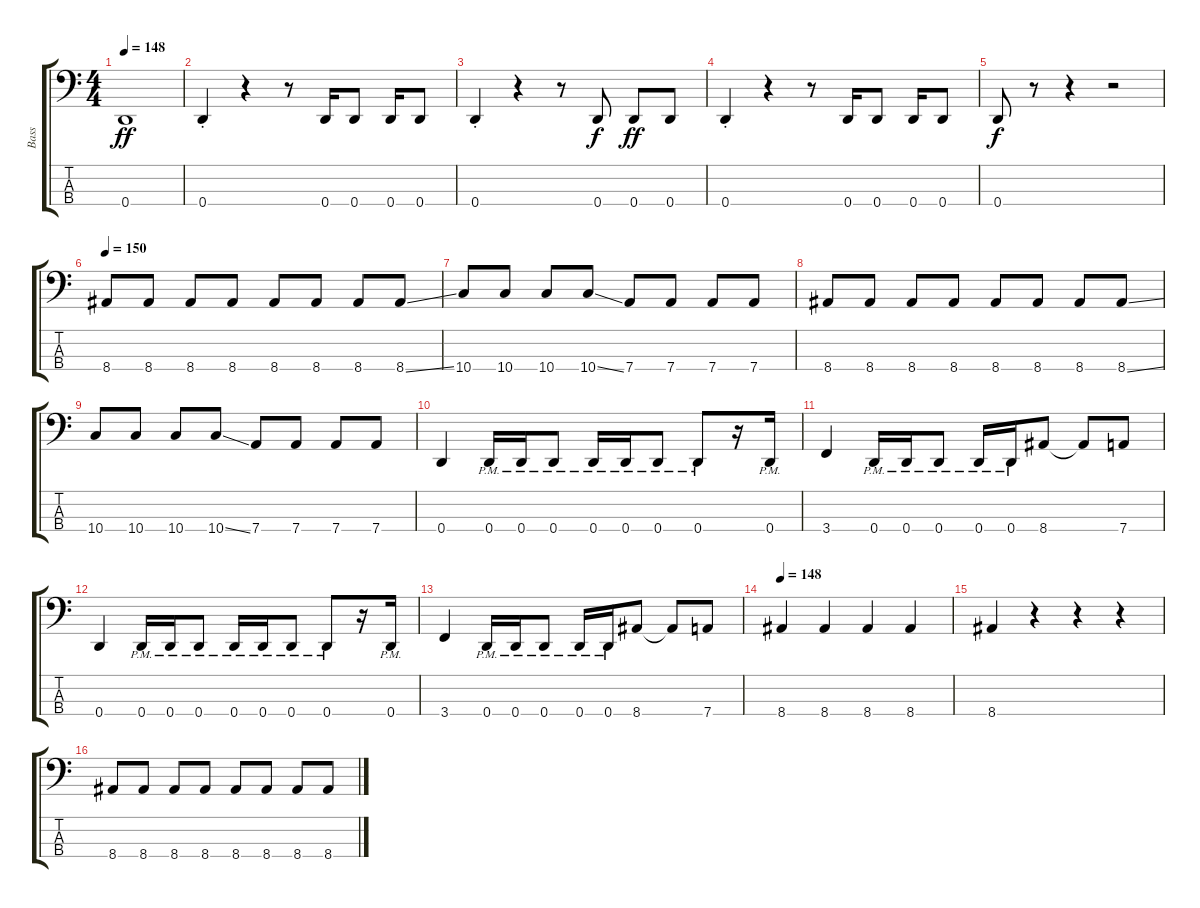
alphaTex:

\track ("Bass" "Bass") {instrument electricbassfinger}
\staff {score tabs}
\tuning (G2 D2 A1 D1) {hide}
\ts (4 4)
\tempo 148
\clef f4
\ks c
0.4.1{dy ff} |
0.4{st}.4 r.4 r.8 0.4.16 0.4.8 0.4.16 0.4.8 |
0.4{st}.4 r.4 r.8 0.4.8{dy f} 0.4.8{dy ff} 0.4.8 |
0.4{st}.4 r.4 r.8 0.4.16 0.4.8 0.4.16 0.4.8 |
0.4.8{dy f} r.8 r.4 r.2 |
\tempo 150
8.4.8 8.4.8 8.4.8 8.4.8 8.4.8 8.4.8 8.4.8 8.4{ss}.8 |
10.4.8 10.4.8 10.4.8 10.4{ss}.8 7.4.8 7.4.8 7.4.8 7.4.8 |
8.4.8 8.4.8 8.4.8 8.4.8 8.4.8 8.4.8 8.4.8 8.4{ss}.8 |
10.4.8 10.4.8 10.4.8 10.4{ss}.8 7.4.8 7.4.8 7.4.8 7.4.8 |
0.4.4 0.4{pm}.16 0.4{pm}.16 0.4{pm}.8 0.4{pm}.16 0.4{pm}.16 0.4{pm}.8 0.4{pm}.8 r.16 0.4{pm}.16 |
3.4.4 0.4{pm}.16 0.4{pm}.16 0.4{pm}.8 0.4{pm}.16 0.4{pm}.16 8.4.8 8.4{t}.8 7.4.8 |
0.4.4 0.4{pm}.16 0.4{pm}.16 0.4{pm}.8 0.4{pm}.16 0.4{pm}.16 0.4{pm}.8 0.4{pm}.8 r.16 0.4{pm}.16 |
3.4.4 0.4{pm}.16 0.4{pm}.16 0.4{pm}.8 0.4{pm}.16 0.4{pm}.16 8.4.8 8.4{t}.8 7.4.8 |
\tempo 148
8.4.4 8.4.4 8.4.4 8.4.4 |
8.4.4 r.4 r.4 r.4 |
8.4.8 8.4.8 8.4.8 8.4.8 8.4.8 8.4.8 8.4.8 8.4.8
